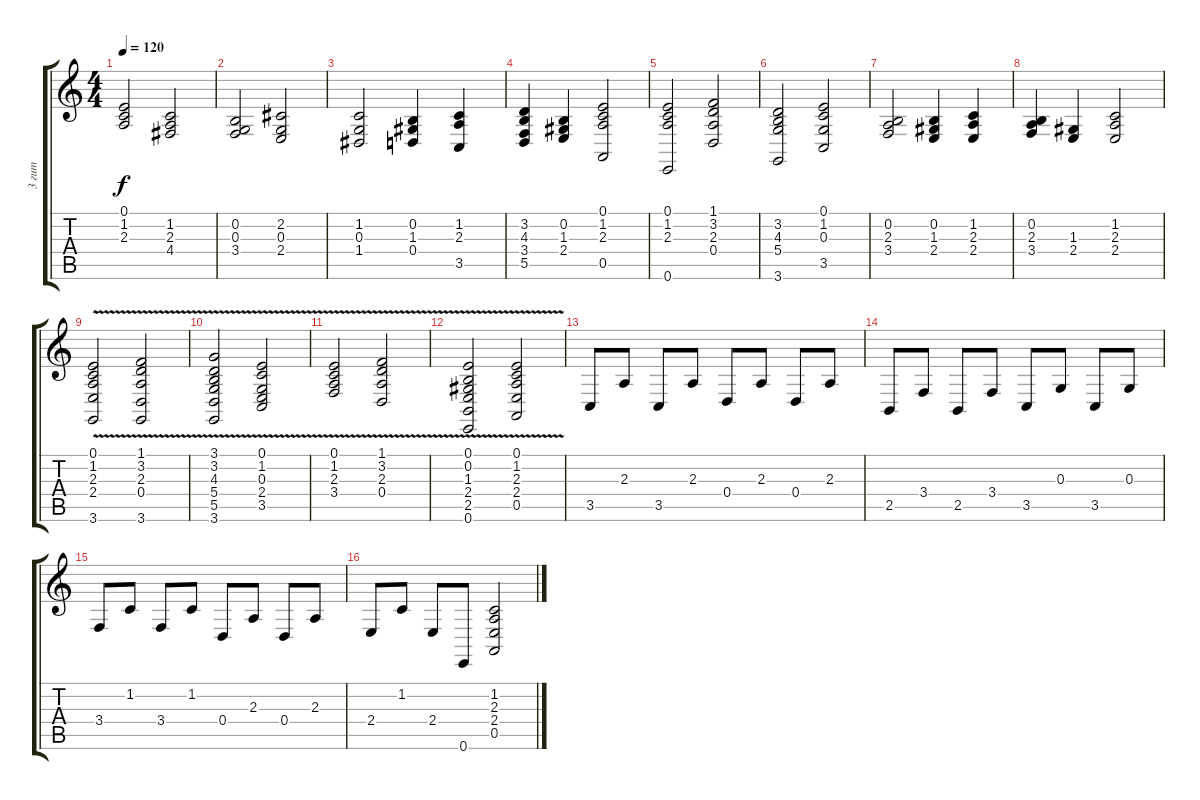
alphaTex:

\track ("3 гит" "3 гит") {instrument accordion}
\staff {score tabs}
\tuning (E4 B3 G3 D3 A2 E2) {hide}
\ts (4 4)
\tempo 120
\clef g2
\ks c
(0.1 1.2 2.3).2{dy f} (1.2 2.3 4.4).2 |
(0.2 0.3 3.4).2 (2.2 0.3 2.4).2 |
(1.2 0.3 1.4).2 (0.2 1.3 0.4).4 (1.2 2.3 3.5).4 |
(3.2 4.3 3.4 5.5).4 (0.2 1.3 2.4).4 (0.1 1.2 2.3 0.5).2 |
(0.1 1.2 2.3 0.6).2 (1.1 3.2 2.3 0.4).2 |
(3.2 4.3 5.4 3.6).2 (0.1 1.2 0.3 3.5).2 |
(0.2 2.3 3.4).2 (0.2 1.3 2.4).4 (1.2 2.3 2.4).4 |
(0.2 2.3 3.4).4 (1.3 2.4).4 (1.2 2.3 2.4).2 |
(0.1{v} 1.2 2.3 2.4 3.6).2 (1.1 3.2 2.3{v} 0.4 3.6).2 |
(3.1 3.2 4.3 5.4 5.5 3.6{v}).2 (0.1{v} 1.2 0.3 2.4 3.5).2 |
(0.1 1.2 2.3{v} 3.4).2 (1.1 3.2 2.3{v} 0.4).2 |
(0.1 0.2 1.3{v} 2.4 2.5 0.6).2 (0.1 1.2 2.3{v} 2.4 0.5).2 |
3.5.8 2.3.8 3.5.8 2.3.8 0.4.8 2.3.8 0.4.8 2.3.8 |
2.5.8 3.4.8 2.5.8 3.4.8 3.5.8 0.3.8 3.5.8 0.3.8 |
3.4.8 1.2.8 3.4.8 1.2.8 0.4.8 2.3.8 0.4.8 2.3.8 |
2.4.8 1.2.8 2.4.8 0.6.8 (1.2 2.3 2.4 0.5).2
